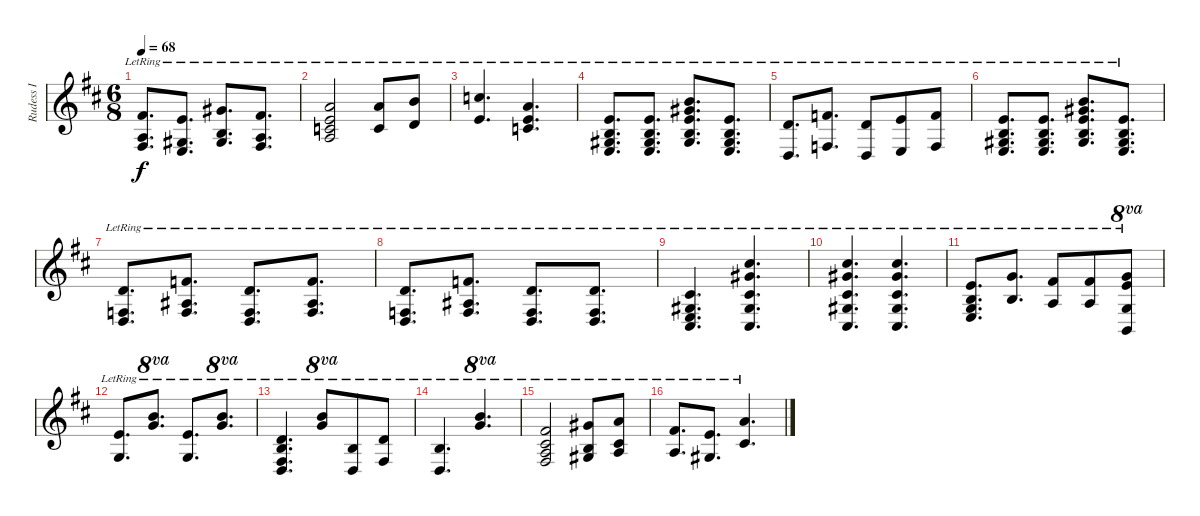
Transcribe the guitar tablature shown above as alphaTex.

\track ("Rudess I" "Rudess I") {instrument brightacousticpiano}
\staff {score}
\tuning (E4 B3 G3 D3 A2 E2 B1) {hide}
\ts (6 8)
\tempo 68
\clef g2
\ks d
(2.1{lr} 2.3{lr} 4.4{lr}).8{d dy f} (0.1{lr} 1.3{lr} 2.4{lr}).8{d} (4.1{lr} 0.2{lr} 1.3{lr}).8{d} (2.1{lr} 2.3{lr} 4.4{lr}).8{d} |
(0.1{lr} 1.2{lr} 2.3{lr} 19.4{lr}).2 (5.1{lr} 1.2{lr}).8 (12.2{lr} 7.3{lr}).8 |
(8.1{lr} 5.2{lr}).4{d} (0.1{lr} 1.2{lr} 19.4{lr}).4{d} |
(0.1{lr} 0.2{lr} 1.3{lr} 2.4{lr}).8{d} (0.1{lr} 0.2{lr} 1.3{lr} 2.4{lr}).8{d} (0.1{lr} 0.2{lr} 1.3{lr} 21.4{lr} 23.5{lr}).8{d} (0.1{lr} 0.2{lr} 1.3{lr} 2.4{lr}).8{d} |
(3.2{lr} 0.4{lr}).8{d} (1.1{lr} 3.4{lr}).8{d} (3.2{lr} 0.4{lr}).8 (0.1{lr} 2.4{lr}).8 (1.1{lr} 3.4{lr}).8 |
(0.1{lr} 0.2{lr} 1.3{lr} 2.4{lr}).8{d} (0.1{lr} 0.2{lr} 1.3{lr} 2.4{lr}).8{d} (0.1{lr} 0.2{lr} 1.3{lr} 21.4{lr} 23.5{lr}).8{d} (0.1{lr} 0.2{lr} 1.3{lr} 2.4{lr}).8{d} |
(3.2{lr} 0.4{lr} 8.5{lr}).8{d} (1.1{lr} 3.3{lr} 3.4{lr}).8{d} (3.2{lr} 0.4{lr} 8.5{lr}).8{d} (1.1{lr} 3.3{lr} 3.4{lr}).8{d} |
(3.2{lr} 0.4{lr} 8.5{lr}).8{d} (1.1{lr} 3.3{lr} 3.4{lr}).8{d} (3.2{lr} 0.4{lr} 8.5{lr}).8{d} (3.2{lr} 0.4{lr} 8.5{lr}).8{d} |
(2.2{lr} 1.3{lr} 2.4{lr} 4.5{lr}).4{d} (4.1{lr} 2.2{lr} 1.3{lr} 23.4{lr} 4.5{lr}).4{d} |
(4.1{lr} 2.2{lr} 1.3{lr} 23.4{lr} 4.5{lr}).4{d} (4.1{lr} 2.2{lr} 1.3{lr} 23.4{lr} 4.5{lr}).4{d} |
(0.1{lr} 0.2{lr} 0.3{lr} 2.4{lr}).8{d} (3.1{lr} 0.2{lr}).8{d} (2.1{lr} 2.3{lr}).8 (2.1{lr} 2.3{lr}).8 (3.1{lr} 0.2{lr} 21.3{lr} 29.4{lr}).8{ot 8va} |
(0.1{lr} 0.3{lr}).8{d} (15.1{lr} 24.2{lr}).8{d ot 8va} (0.1{lr} 0.3{lr}).8{d} (15.1{lr} 24.2{lr}).8{d ot 8va} |
(0.2{lr} 7.3{lr} 0.4{lr} 14.6{lr}).4{d} (15.1{lr} 24.2{lr}).8{ot 8va} (0.2{lr} 0.4{lr}).8 (3.2{lr} 4.4{lr}).8 |
(0.2{lr} 0.4{lr}).4{d} (15.1{lr} 24.2{lr}).4{d ot 8va} |
(2.1{lr} 2.2{lr} 2.3{lr} 4.4{lr}).2 (4.1{lr} 0.2{lr} 1.3{lr}).8 (5.1{lr} 2.2{lr} 2.3{lr}).8 |
(2.1{lr} 2.3{lr}).8{d} (0.1{lr} 1.3{lr}).8{d} (5.1{lr} 2.2{lr}).4{d}
